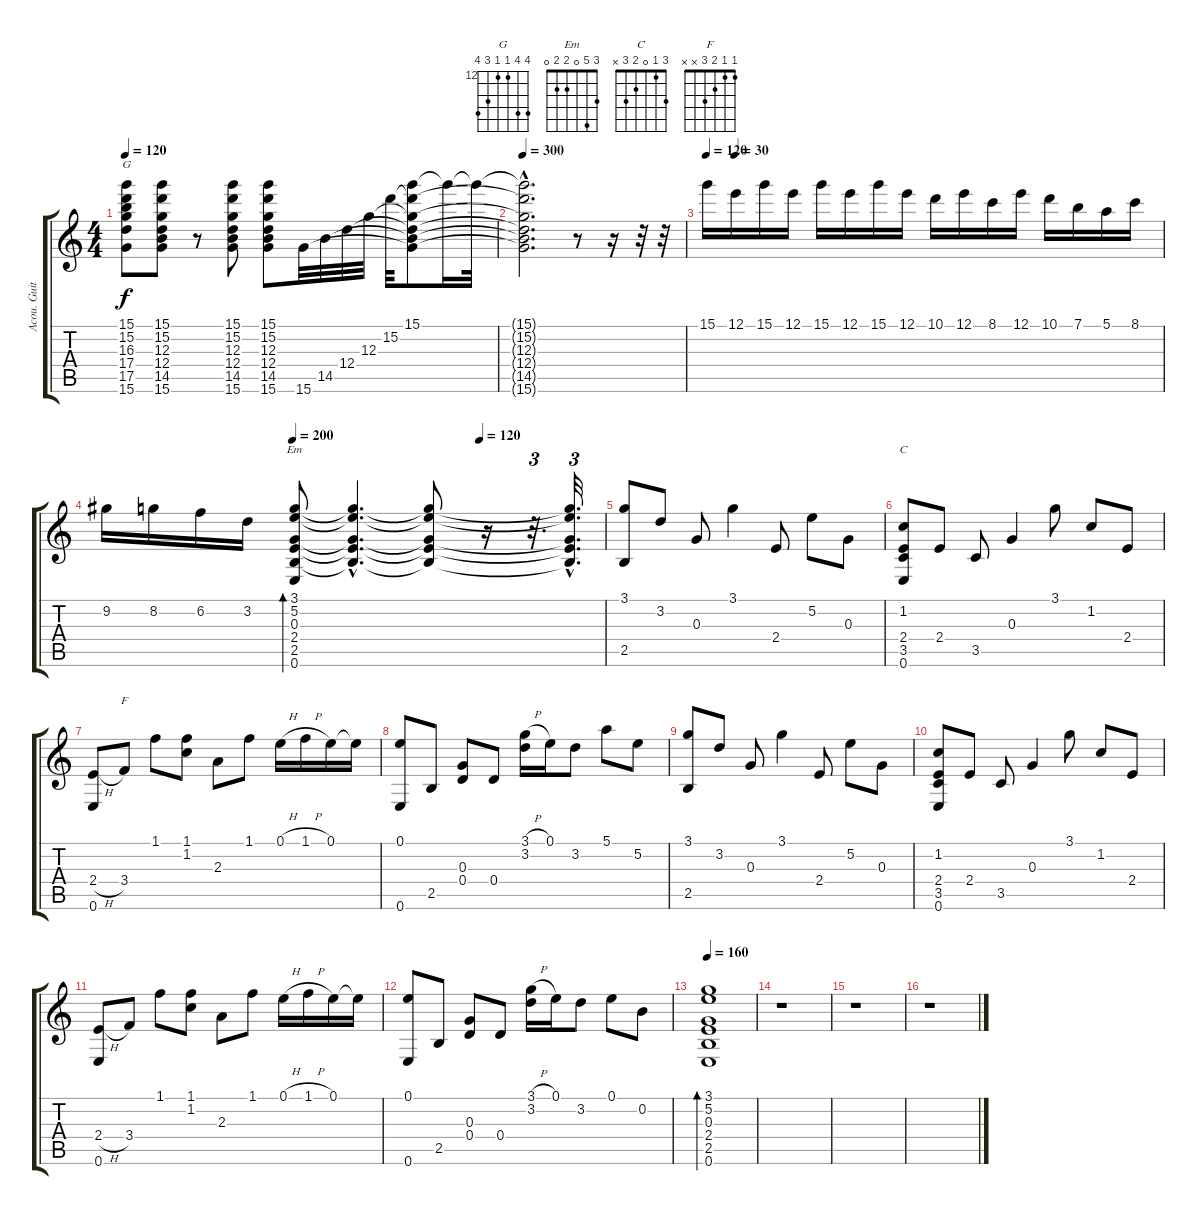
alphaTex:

\track ("Acou. Guitar" "Acou. Guit") {instrument acousticguitarsteel}
\staff {score tabs}
\tuning (E4 B3 G3 D3 A2 E2) {hide}
\chord ("G" 15 15 12 12 14 15) {firstfret 12}
\chord ("Em" 3 5 0 2 2 0)
\chord ("C" 3 1 0 2 3 x)
\chord ("F" 1 1 2 3 x x)
\ts (4 4)
\tempo 120
\clef g2
\ks c
(15.1 15.2 16.3 17.4 17.5 15.6).8{ch "G" dy f} (15.1 15.2 12.3 12.4 14.5 15.6).8 r.8 (15.1 15.2 12.3 12.4 14.5 15.6).8 (15.1 15.2 12.3 12.4 14.5 15.6).8 15.6.32 14.5.32 12.4.32 12.3.32 15.2.32 (15.1 15.2{t} 12.3{t} 12.4{t} 14.5{t} 15.6{t}).8 15.1{t}.16 15.1{t}.32 |
\tempo 300
(15.1{hac t} 15.2{hac t} 12.3{hac t} 12.4{hac t} 14.5{hac t} 15.6{hac t}).2{d} r.8 r.16 r.32 r.32 |
\tempo 120
\tempo (30 0.0625)
15.1.16 12.1.16 15.1.16 12.1.16 15.1.16 12.1.16 15.1.16 12.1.16 10.1.16 12.1.16 8.1.16 12.1.16 10.1.16 7.1.16 5.1.16 8.1.16 |
\tempo (200 0.375)
\tempo (120 0.75)
9.2.16 8.2.16 6.2.16 3.2.16 (3.1 5.2 0.3 2.4 2.5 0.6).8{bd 480 ch "Em"} (3.1{hac t} 5.2{hac t} 0.3{hac t} 2.4{hac t} 2.5{hac t}).4{d} (3.1{t} 5.2{t} 0.3{t} 2.4{t} 2.5{t}).8 r.16 r.32{d tu (3 2)} (3.1{hac t} 5.2{hac t} 0.3{hac t} 2.4{hac t} 2.5{hac t}).32{d tu (3 2)} |
(3.1 2.5).8 3.2.8 0.3.8 3.1.4 2.4.8 5.2.8 0.3.8 |
(1.2 2.4 3.5 0.6).8{ch "C"} 2.4.8 3.5.8 0.3.4 3.1.8 1.2.8 2.4.8 |
(2.4{h} 0.6).8 3.4.8{ch "F"} 1.1.8 (1.1 1.2).8 2.3.8 1.1.8 0.1{h}.16 1.1{h}.16 0.1.16 0.1{t}.16 |
(0.1 0.6).8 2.5.8 (0.3 0.4).8 0.4.8 (3.1{h} 3.2).16 0.1.16 3.2.8 5.1.8 5.2.8 |
(3.1 2.5).8 3.2.8 0.3.8 3.1.4 2.4.8 5.2.8 0.3.8 |
(1.2 2.4 3.5 0.6).8 2.4.8 3.5.8 0.3.4 3.1.8 1.2.8 2.4.8 |
(2.4{h} 0.6).8 3.4.8 1.1.8 (1.1 1.2).8 2.3.8 1.1.8 0.1{h}.16 1.1{h}.16 0.1.16 0.1{t}.16 |
(0.1 0.6).8 2.5.8 (0.3 0.4).8 0.4.8 (3.1{h} 3.2).16 0.1.16 3.2.8 0.1.8 0.2.8 |
\tempo 160
(3.1 5.2 0.3 2.4 2.5 0.6).1{bd 60} |
r.1 |
r.1 |
r.1
